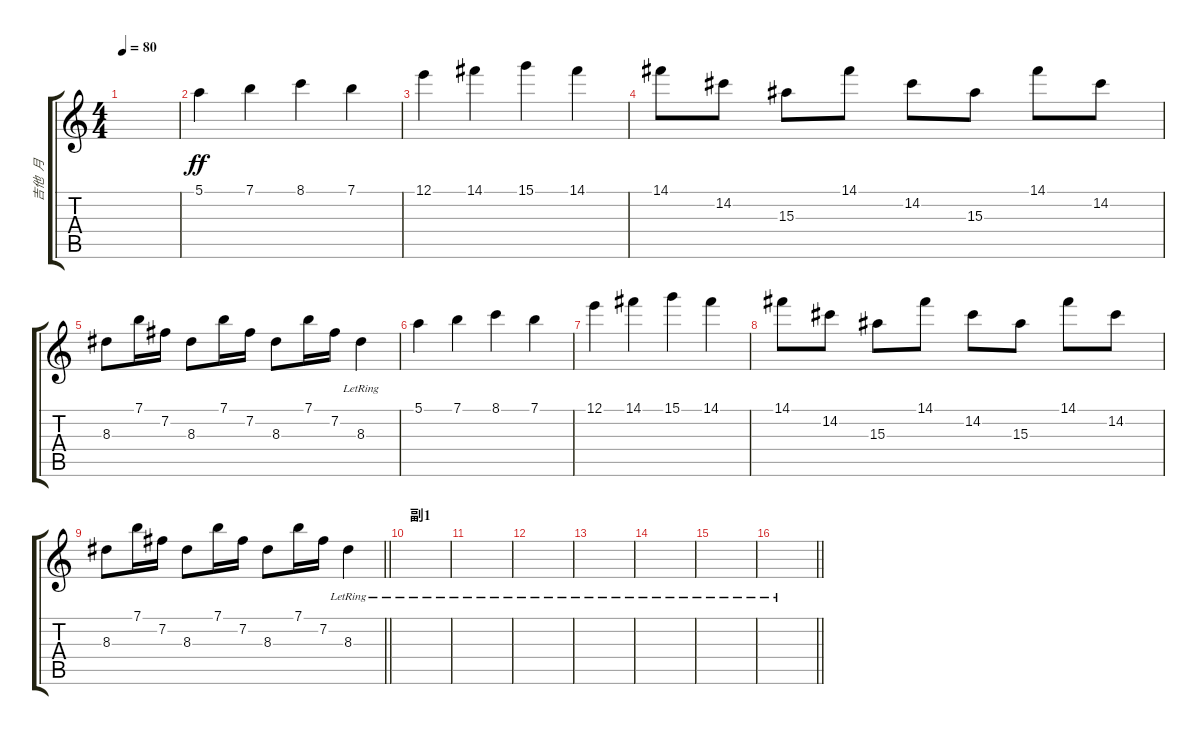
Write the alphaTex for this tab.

\track ("吉他  月" "吉他  月") {instrument acousticguitarsteel}
\staff {score tabs}
\tuning (E4 B3 G3 D3 A2 E2) {hide}
\ts (4 4)
\tempo 80
\clef g2
\ks c
|
5.1.4{dy ff} 7.1.4 8.1.4 7.1.4 |
12.1.4 14.1.4 15.1.4 14.1.4 |
14.1.8 14.2.8 15.3.8 14.1.8 14.2.8 15.3.8 14.1.8 14.2.8 |
8.3.8 7.1.16 7.2.16 8.3.8 7.1.16 7.2.16 8.3.8 7.1.16 7.2.16 8.3{lr}.4 |
5.1.4 7.1.4 8.1.4 7.1.4 |
12.1.4 14.1.4 15.1.4 14.1.4 |
14.1.8 14.2.8 15.3.8 14.1.8 14.2.8 15.3.8 14.1.8 14.2.8 |
\barLineRight lightlight
8.3.8 7.1.16 7.2.16 8.3.8 7.1.16 7.2.16 8.3.8 7.1.16 7.2.16 8.3{lr}.4 |
\section ("" "副1")
|
|
|
|
|
|
\barLineRight lightlight
